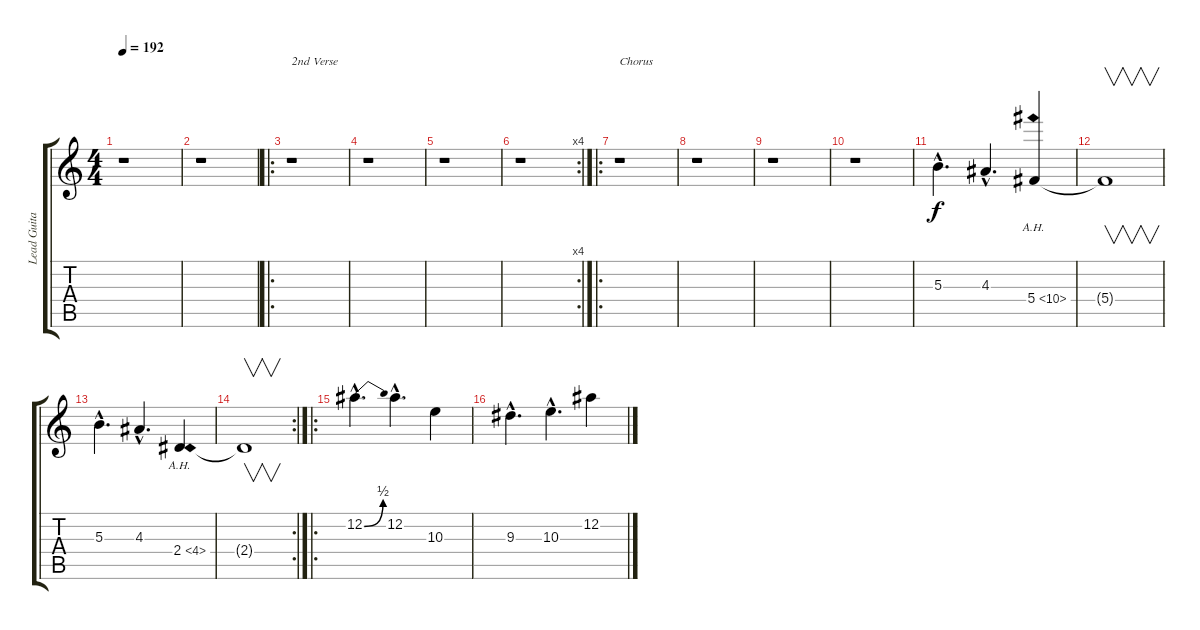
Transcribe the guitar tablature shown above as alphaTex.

\track ("Lead Guitar I" "Lead Guita") {instrument distortionguitar}
\staff {score tabs}
\tuning (Eb4 Bb3 Gb3 Db3 Ab2 Eb2) {hide}
\ts (4 4)
\tempo 192
\clef g2
\ks c
r.1{dy f} |
r.1 |
\ro
r.1{txt "2nd Verse"} |
r.1 |
r.1 |
\rc 4
r.1 |
\ro
r.1{txt "Chorus"} |
r.1 |
r.1 |
r.1 |
5.3{hac}.4{d} 4.3{hac}.4{d} 5.4{ah 5}.4 |
5.4{t}.1{v} |
5.3{hac}.4{d} 4.3{hac}.4{d} 2.4{ah 2}.4 |
\rc 2
2.4{t}.1{v} |
\ro
12.2{be (bend 0 0 60 2) hac}.4{d} 12.2{hac}.4{d} 10.3.4 |
9.3{hac}.4{d} 10.3{hac}.4{d} 12.2.4
